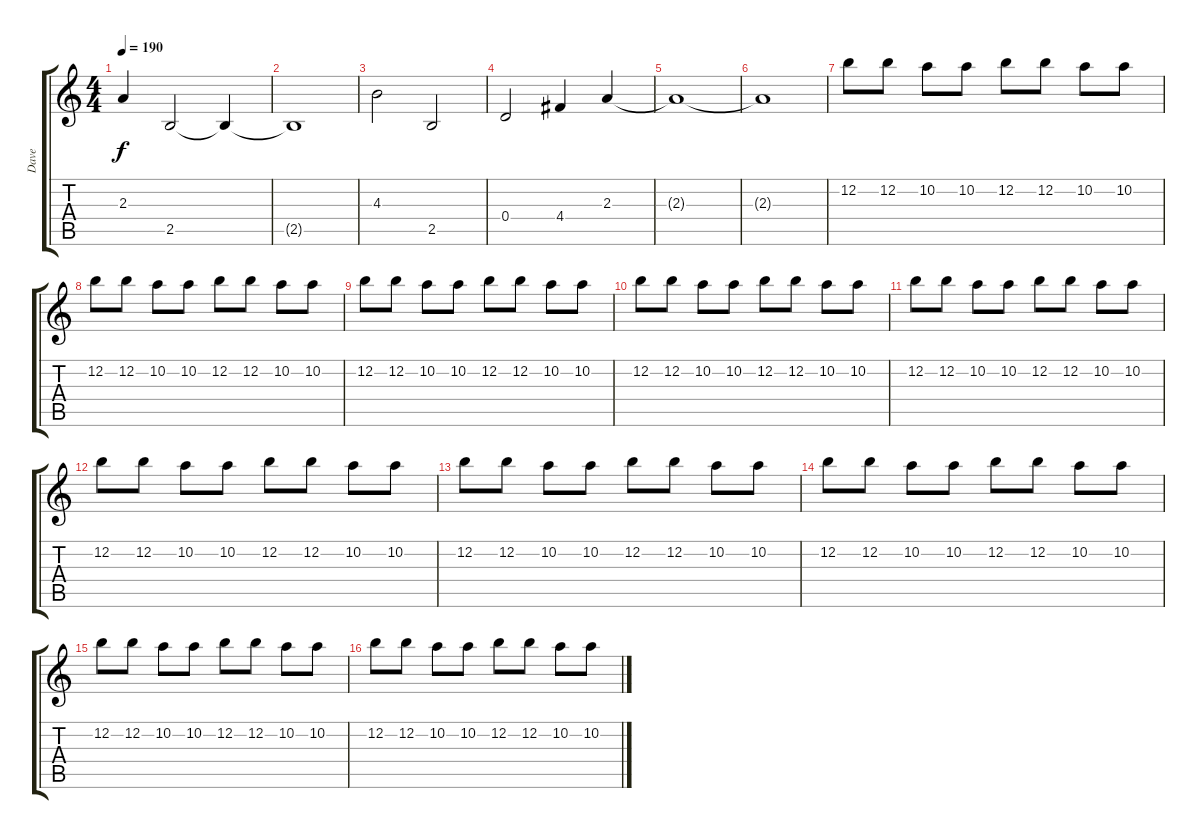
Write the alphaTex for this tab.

\track ("Dave" "Dave") {instrument overdrivenguitar}
\staff {score tabs}
\tuning (E4 B3 G3 D3 A2 E2) {hide}
\ts (4 4)
\tempo 190
\clef g2
\ks c
2.3{t}.4{dy f} 2.5.2 2.5{t}.4 |
2.5{t}.1 |
4.3.2 2.5.2 |
0.4.2 4.4.4 2.3.4 |
2.3{t}.1 |
2.3{t}.1 |
12.2.8 12.2.8 10.2.8 10.2.8 12.2.8 12.2.8 10.2.8 10.2.8 |
12.2.8 12.2.8 10.2.8 10.2.8 12.2.8 12.2.8 10.2.8 10.2.8 |
12.2.8 12.2.8 10.2.8 10.2.8 12.2.8 12.2.8 10.2.8 10.2.8 |
12.2.8 12.2.8 10.2.8 10.2.8 12.2.8 12.2.8 10.2.8 10.2.8 |
12.2.8 12.2.8 10.2.8 10.2.8 12.2.8 12.2.8 10.2.8 10.2.8 |
12.2.8 12.2.8 10.2.8 10.2.8 12.2.8 12.2.8 10.2.8 10.2.8 |
12.2.8 12.2.8 10.2.8 10.2.8 12.2.8 12.2.8 10.2.8 10.2.8 |
12.2.8 12.2.8 10.2.8 10.2.8 12.2.8 12.2.8 10.2.8 10.2.8 |
12.2.8 12.2.8 10.2.8 10.2.8 12.2.8 12.2.8 10.2.8 10.2.8 |
12.2.8 12.2.8 10.2.8 10.2.8 12.2.8 12.2.8 10.2.8 10.2.8
